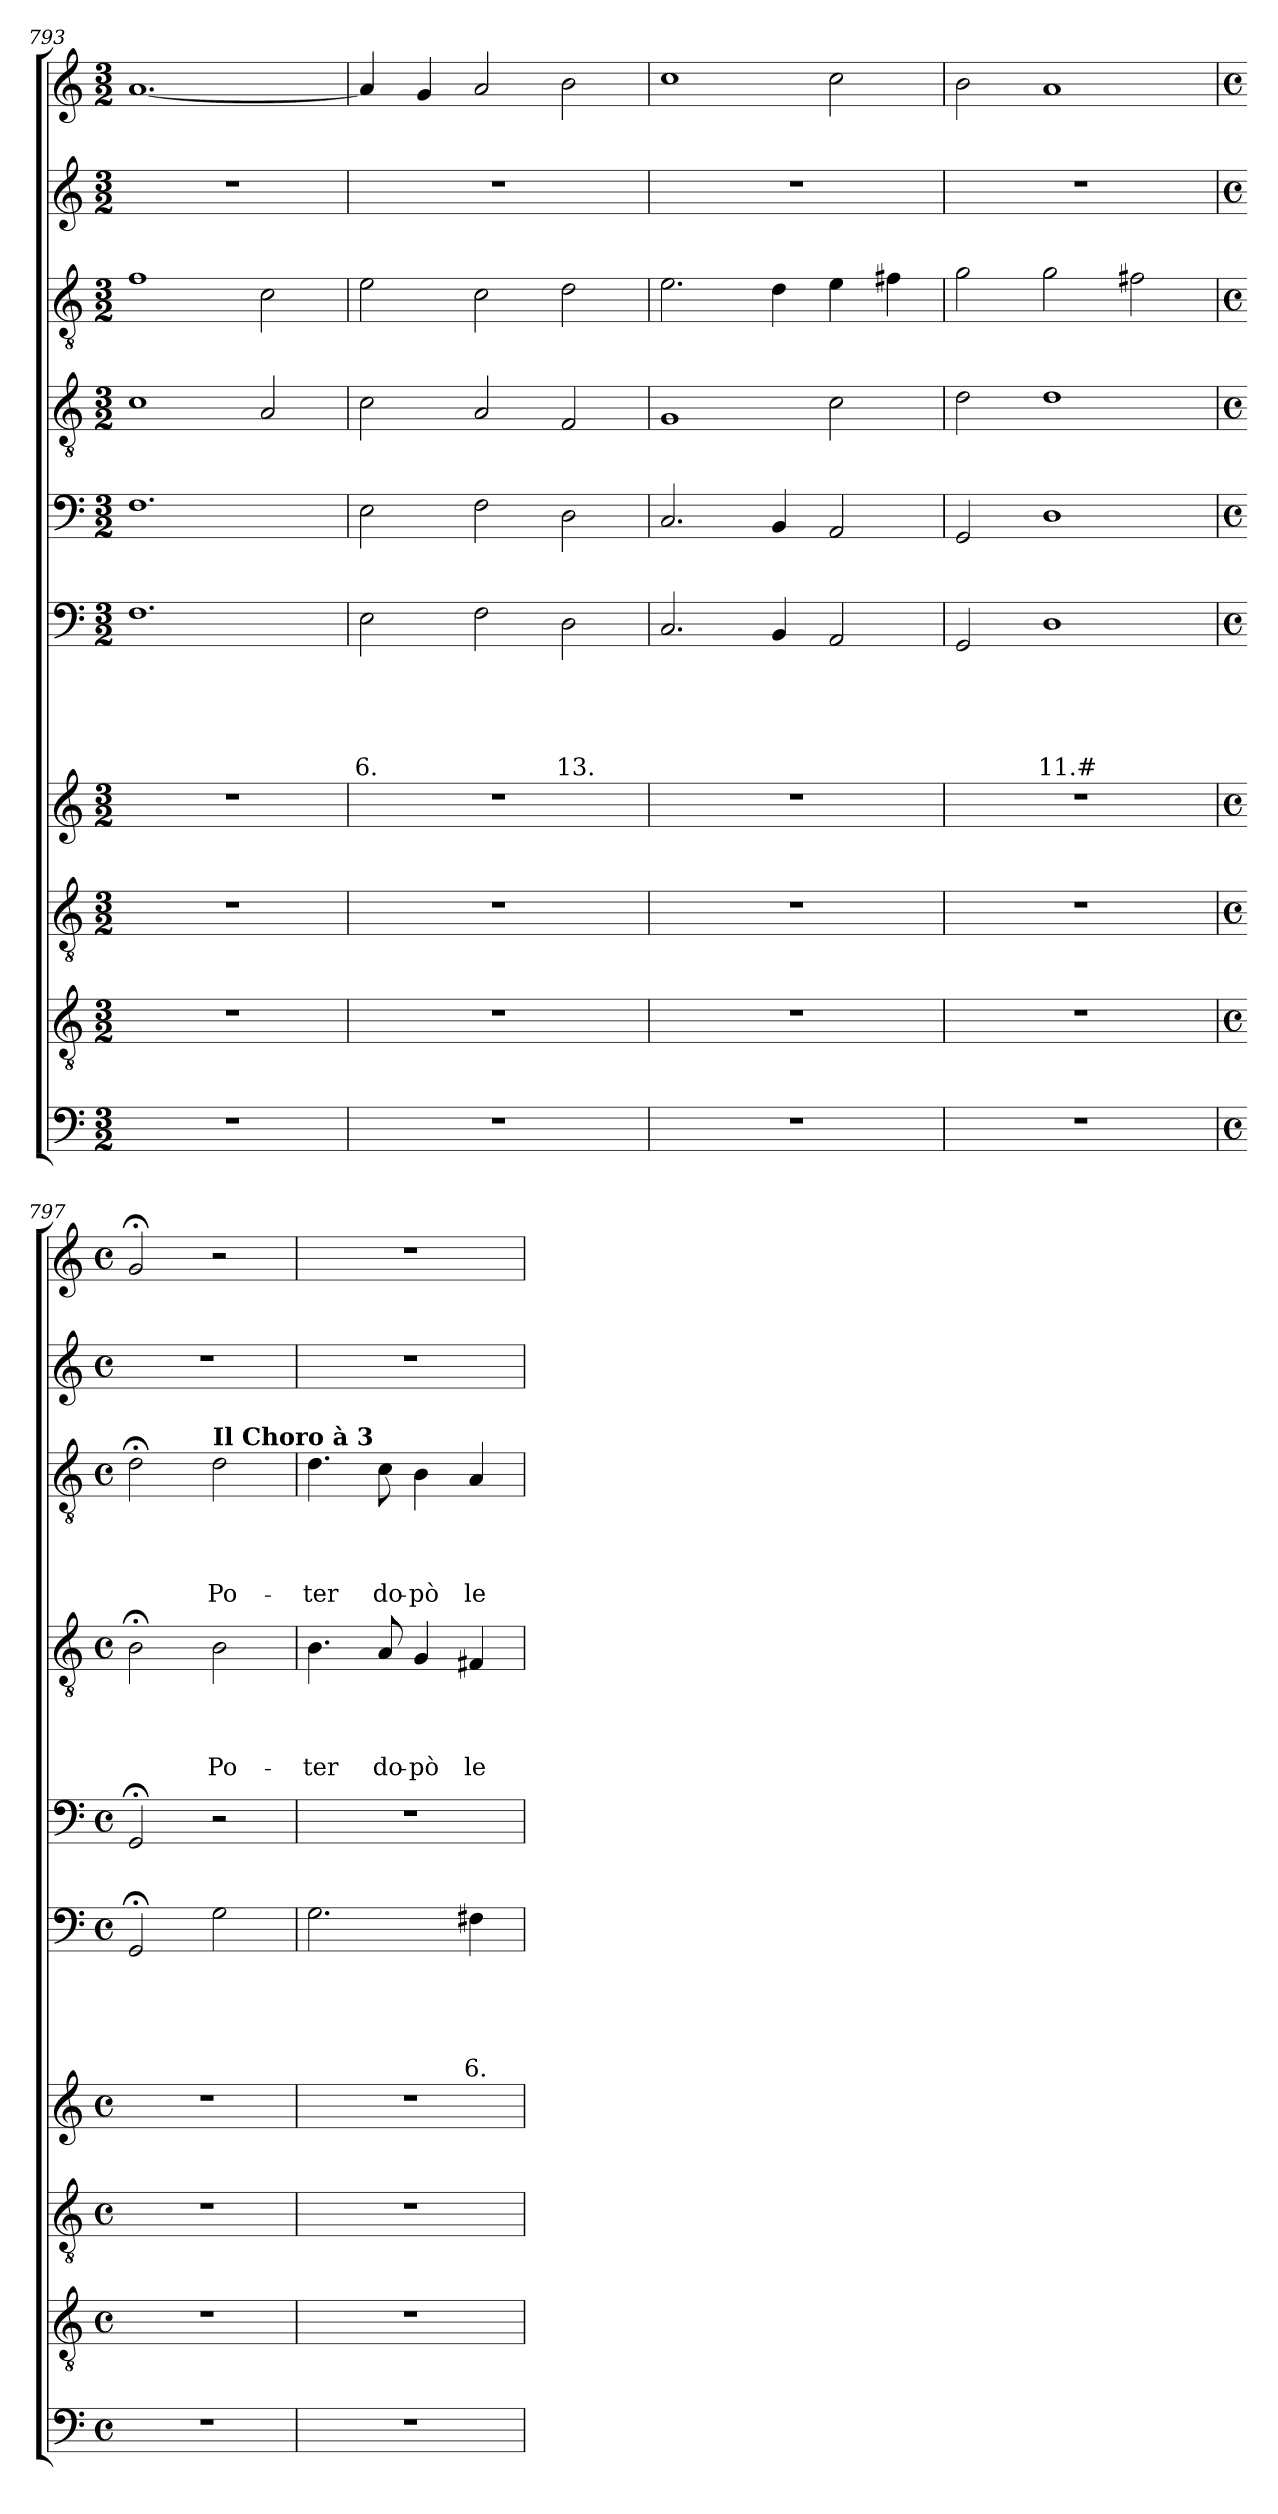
**kern	**kern	**kern	**kern	**kern	**text	**text	**text	**text	**text	**kern	**kern	**text	**text	**text	**text	**kern	**text	**text	**text	**text	**kern	**kern
*part10	*part9	*part8	*part7	*part6	*part6	*part6	*part6	*part6	*part6	*part5	*part4	*part4	*part4	*part4	*part4	*part3	*part3	*part3	*part3	*part3	*part2	*part1
*staff10	*staff9	*staff8	*staff7	*staff6	*staff6	*staff6	*staff6	*staff6	*staff6	*staff5	*staff4	*staff4	*staff4	*staff4	*staff4	*staff3	*staff3	*staff3	*staff3	*staff3	*staff2	*staff1
*clefF4	*clefGv2	*clefGv2	*clefG2	*clefF4	*	*	*	*	*	*clefF4	*clefGv2	*	*	*	*	*clefGv2	*	*	*	*	*clefG2	*clefG2
*k[]	*k[]	*k[]	*k[]	*k[]	*	*	*	*	*	*k[]	*k[]	*	*	*	*	*k[]	*	*	*	*	*k[]	*k[]
*C:	*C:	*C:	*C:	*C:	*	*	*	*	*	*C:	*C:	*	*	*	*	*C:	*	*	*	*	*C:	*C:
*M3/2	*M3/2	*M3/2	*M3/2	*M3/2	*	*	*	*	*	*M3/2	*M3/2	*	*	*	*	*M3/2	*	*	*	*	*M3/2	*M3/2
=793	=793	=793	=793	=793	=793	=793	=793	=793	=793	=793	=793	=793	=793	=793	=793	=793	=793	=793	=793	=793	=793	=793
1.r	1.r	1.r	1.r	1.F	.	.	.	.	.	1.F	1c	.	.	.	.	1f	.	.	.	.	1.r	[1.a
.	.	.	.	.	.	.	.	.	.	.	2A/	.	.	.	.	2c\	.	.	.	.	.	.
!!LO:LB:g=z
=794	=794	=794	=794	=794	=794	=794	=794	=794	=794	=794	=794	=794	=794	=794	=794	=794	=794	=794	=794	=794	=794	=794
1.r	1.r	1.r	1.r	2E\	.	.	.	.	6.	2E\	2c\	.	.	.	.	2e\	.	.	.	.	1.r	4a/]
.	.	.	.	.	.	.	.	.	.	.	.	.	.	.	.	.	.	.	.	.	.	4g/
.	.	.	.	2F\	.	.	.	.	.	2F\	2A/	.	.	.	.	2c\	.	.	.	.	.	2a/
.	.	.	.	2D\	.	.	.	.	13.	2D\	2F/	.	.	.	.	2d\	.	.	.	.	.	2b\
=795	=795	=795	=795	=795	=795	=795	=795	=795	=795	=795	=795	=795	=795	=795	=795	=795	=795	=795	=795	=795	=795	=795
1.r	1.r	1.r	1.r	2.C/	.	.	.	.	.	2.C/	1G	.	.	.	.	2.e\	.	.	.	.	1.r	1cc
.	.	.	.	4BB/	.	.	.	.	.	4BB/	.	.	.	.	.	4d\	.	.	.	.	.	.
.	.	.	.	2AA/	.	.	.	.	.	2AA/	2c\	.	.	.	.	4e\	.	.	.	.	.	2cc\
.	.	.	.	.	.	.	.	.	.	.	.	.	.	.	.	4f#X\	.	.	.	.	.	.
=796	=796	=796	=796	=796	=796	=796	=796	=796	=796	=796	=796	=796	=796	=796	=796	=796	=796	=796	=796	=796	=796	=796
1.r	1.r	1.r	1.r	2GG/	.	.	.	.	.	2GG/	2d\	.	.	.	.	2g\	.	.	.	.	1.r	2b\
.	.	.	.	1D	.	.	.	.	11.#	1D	1d	.	.	.	.	2g\	.	.	.	.	.	1a
.	.	.	.	.	.	.	.	.	.	.	.	.	.	.	.	2f#X\	.	.	.	.	.	.
=797	=797	=797	=797	=797	=797	=797	=797	=797	=797	=797	=797	=797	=797	=797	=797	=797	=797	=797	=797	=797	=797	=797
*M4/4	*M4/4	*M4/4	*M4/4	*M4/4	*	*	*	*	*	*M4/4	*M4/4	*	*	*	*	*M4/4	*	*	*	*	*M4/4	*M4/4
*met(c)	*met(c)	*met(c)	*met(c)	*met(c)	*	*	*	*	*	*met(c)	*met(c)	*	*	*	*	*met(c)	*	*	*	*	*met(c)	*met(c)
1r	1r	1r	1r	2GG;</	.	.	.	.	.	2GG;</	2B;<\	.	.	.	.	2d;<\	.	.	.	.	1r	2g;</
!	!	!	!	!	!	!	!	!	!	!	!	!	!	!	!	!LO:TX:a:B:t=Il Choro à 3	!	!	!	!	!	!
.	.	.	.	2G\	.	.	.	.	.	2r	2B\	.	.	.	Po-	2d\	.	.	.	Po-	.	2r
=798	=798	=798	=798	=798	=798	=798	=798	=798	=798	=798	=798	=798	=798	=798	=798	=798	=798	=798	=798	=798	=798	=798
1r	1r	1r	1r	2.G\	.	.	.	.	.	1r	4.B\	.	.	.	-ter	4.d\	.	.	.	-ter	1r	1r
.	.	.	.	.	.	.	.	.	.	.	8A/	.	.	.	do-	8c\	.	.	.	do-	.	.
.	.	.	.	.	.	.	.	.	.	.	4G/	.	.	.	-pò	4B\	.	.	.	-pò	.	.
.	.	.	.	4F#X\	.	.	.	.	6.	.	4F#X/	.	.	.	le	4A/	.	.	.	le	.	.
=	=	=	=	=	=	=	=	=	=	=	=	=	=	=	=	=	=	=	=	=	=	=
*-	*-	*-	*-	*-	*-	*-	*-	*-	*-	*-	*-	*-	*-	*-	*-	*-	*-	*-	*-	*-	*-	*-
